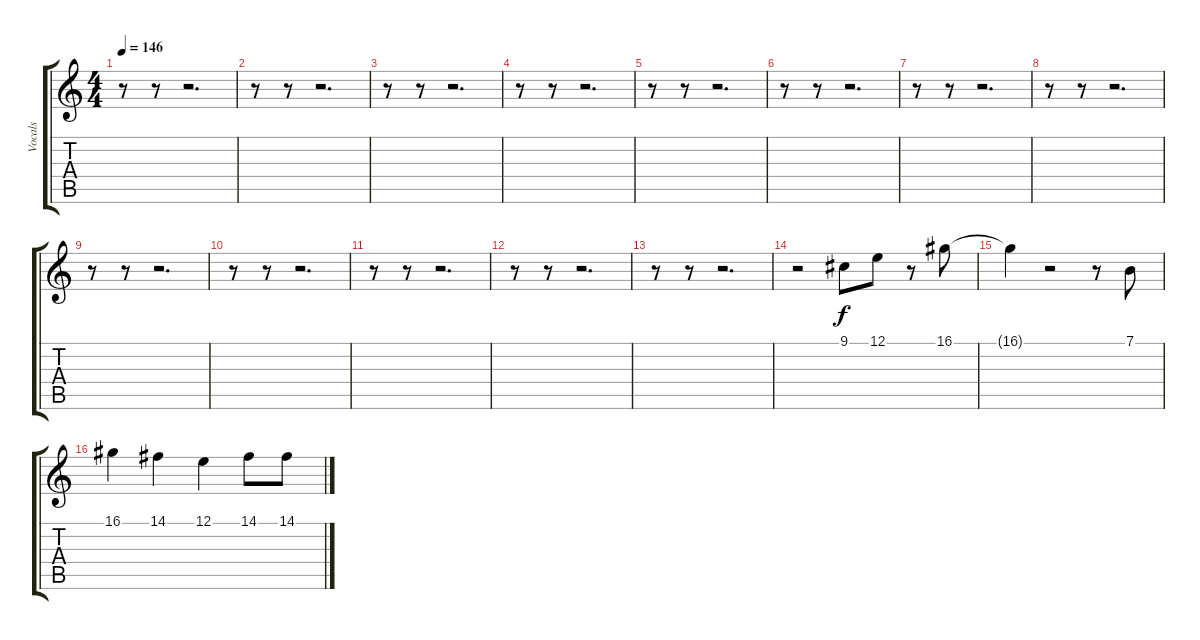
\track ("Vocals" "Vocals") {instrument synthvoice}
\staff {score tabs}
\tuning (E4 B3 G3 D3 A2 E2) {hide}
\ts (4 4)
\tempo 146
\clef g2
\ks c
r.8{dy f} r.8 r.2{d} |
r.8 r.8 r.2{d} |
r.8 r.8 r.2{d} |
r.8 r.8 r.2{d} |
r.8 r.8 r.2{d} |
r.8 r.8 r.2{d} |
r.8 r.8 r.2{d} |
r.8 r.8 r.2{d} |
r.8 r.8 r.2{d} |
r.8 r.8 r.2{d} |
r.8 r.8 r.2{d} |
r.8 r.8 r.2{d} |
r.8 r.8 r.2{d} |
r.2 9.1.8 12.1.8 r.8 16.1.8 |
16.1{t}.4 r.2 r.8 7.1.8 |
16.1.4 14.1.4 12.1.4 14.1.8 14.1.8
